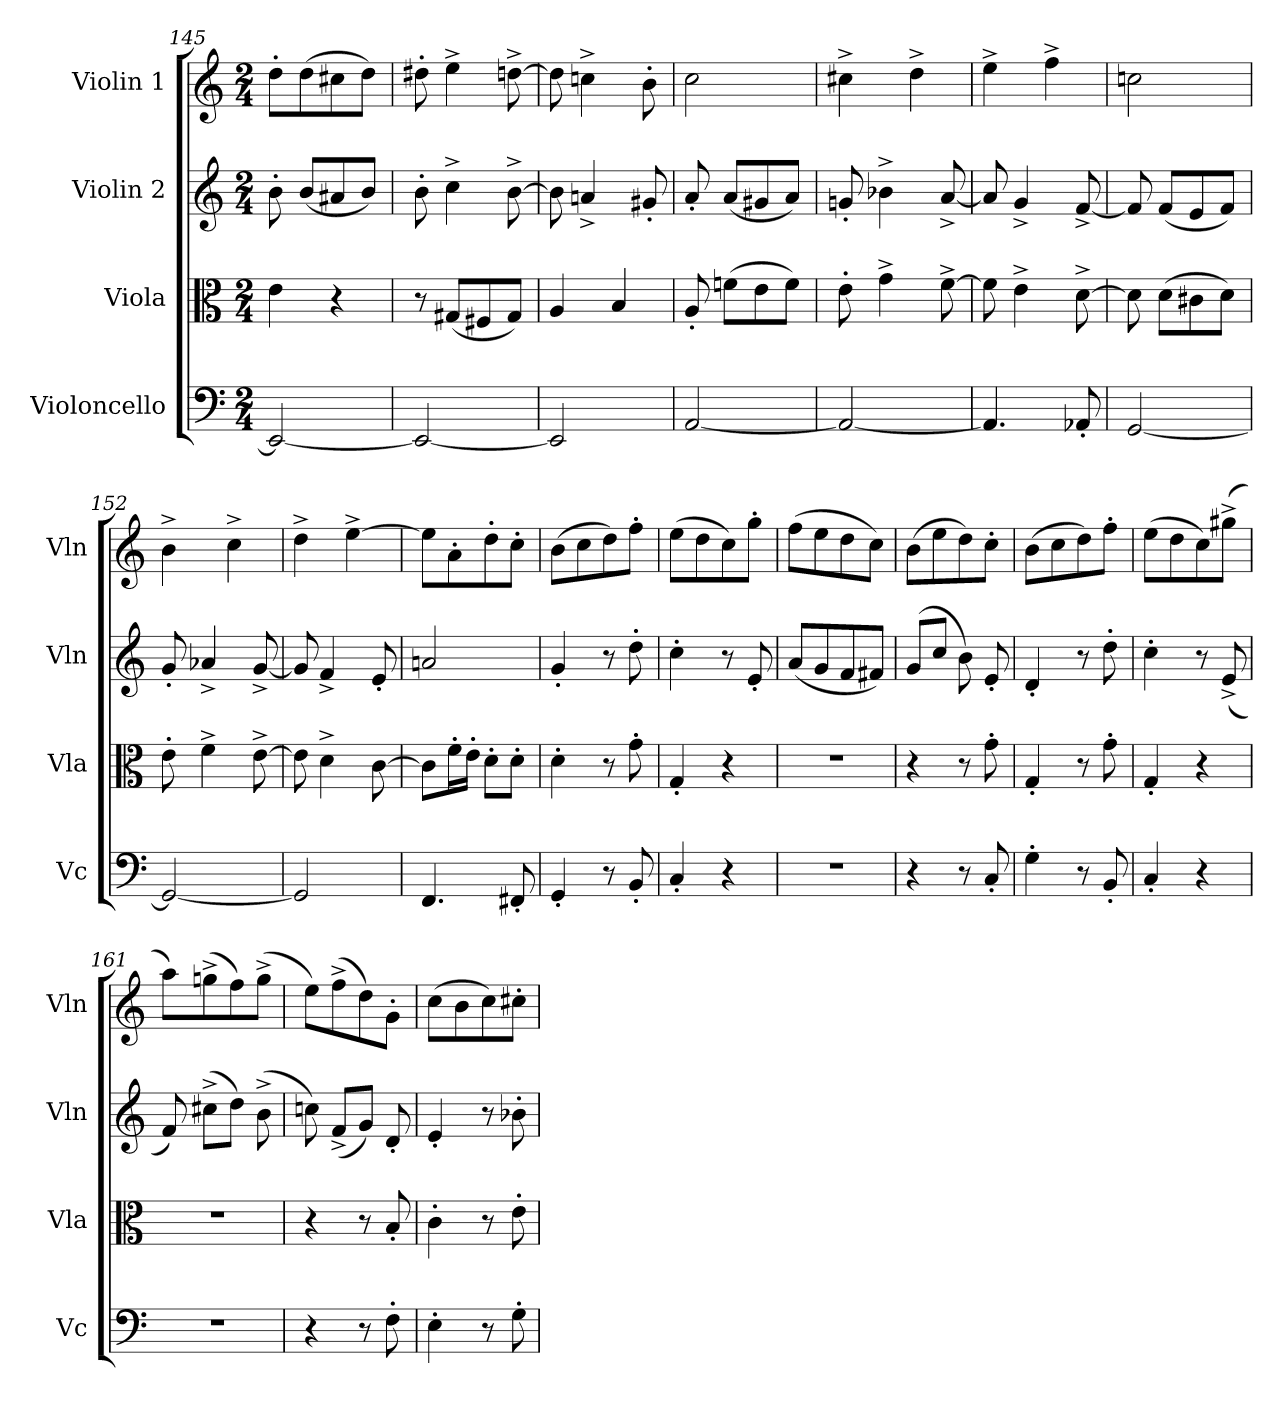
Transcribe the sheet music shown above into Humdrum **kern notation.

**kern	**kern	**kern	**kern
*part4	*part3	*part2	*part1
*staff4	*staff3	*staff2	*staff1
*I"Violoncello	*I"Viola	*I"Violin 2	*I"Violin 1
*I'Vc	*I'Vla	*I'Vln	*I'Vln
!!LO:LB:g=z
*clefF4	*clefC3	*clefG2	*clefG2
*k[]	*k[]	*k[]	*k[]
*M2/4	*M2/4	*M2/4	*M2/4
=145	=145	=145	=145
2EE/_	4e\	8b'\	8dd'\L
.	.	(8b/L	(8dd\
.	4r	8a#X/	8cc#X\
.	.	8b/J)	8dd\J)
=146	=146	=146	=146
2EE/_	8r	8b'\	8dd#X'\
.	(8G#X/L	4cc^\	4ee^\
.	8F#X/	.	.
.	8G#/J)	[8b^\	[8ddn^\
=147	=147	=147	=147
2EE/]	4A/	8b\]	8dd\]
.	.	4an^/	4ccn^\
.	4B/	.	.
.	.	8g#X'/	8b'\
=148	=148	=148	=148
[2AA/	8A'/	8a'/	2cc\
.	(8fn\L	(8a/L	.
.	8e\	8g#X/	.
.	8f\J)	8a/J)	.
=149	=149	=149	=149
2AA/_	8e'\	8gn'/	4cc#X^\
.	4g^\	4b-X^\	.
.	.	.	4dd^\
.	[8f^\	[8a^/	.
=150	=150	=150	=150
4.AA/]	8f\]	8a/]	4ee^\
.	4e^\	4g^/	.
.	.	.	4ff^\
8AA-X'/	[8d^\	[8f^/	.
=151	=151	=151	=151
[2GG/	8d\]	8f/]	2ccn\
.	(8d\L	(8f/L	.
.	8c#X\	8e/	.
.	8d\J)	8f/J)	.
=152	=152	=152	=152
2GG/_	8e'\	8g'/	4b^\
.	4f^\	4a-X^/	.
.	.	.	4cc^\
.	[8e^\	[8g^/	.
!!LO:LB:g=z
=153	=153	=153	=153
2GG/]	8e\]	8g/]	4dd^\
.	4d^\	4f^/	.
.	.	.	[4ee^\
.	[8c\	8e'/	.
=154	=154	=154	=154
4.FF/	8c\L]	2an/	8ee\L]
.	16f'\L	.	8a'\
.	16e'\JJ	.	.
.	8d'\L	.	8dd'\
8FF#X'/	8d'\J	.	8cc'\J
=155	=155	=155	=155
4GG'/	4d'\	4g'/	(8b\L
.	.	.	8cc\
8r	8r	8r	8dd\)
8BB'/	8g'\	8dd'\	8ff'\J
=156	=156	=156	=156
4C'/	4G'/	4cc'\	(8ee\L
.	.	.	8dd\
4r	4r	8r	8cc\)
.	.	8e'/	8gg'\J
=157	=157	=157	=157
2r	2r	(8a/L	(8ff\L
.	.	8g/	8ee\
.	.	8f/	8dd\
.	.	8f#X/J)	8cc\J)
=158	=158	=158	=158
4r	4r	(>8g/L	(8b\L
.	.	8cc/J	8ee\
8r	8r	8b\)	8dd\)
8C'/	8g'\	8e'/	8cc'\J
=159	=159	=159	=159
4G'\	4G'/	4d'/	(8b\L
.	.	.	8cc\
8r	8r	8r	8dd\)
8BB'/	8g'\	8dd'\	8ff'\J
=160	=160	=160	=160
4C'/	4G'/	4cc'\	(8ee\L
.	.	.	8dd\
4r	4r	8r	8cc\)
.	.	(8e^/	(8gg#X^\J
=161	=161	=161	=161
2r	2r	8f/)	8aa\L)
.	.	(8cc#X^\L	(8ggn^\
.	.	8dd\J)	8ff\)
.	.	(8b^\	(8gg^\J
!!LO:LB:g=z
=162	=162	=162	=162
4r	4r	8ccn\)	8ee\L)
.	.	(8f^/L	(8ff^\
8r	8r	8g/J)	8dd\)
8F'\	8B'/	8d'/	8g'\J
=163	=163	=163	=163
4E'\	4c'\	4e'/	(8cc\L
.	.	.	8b\
8r	8r	8r	8cc\)
8G'\	8e'\	8b-X'\	8cc#X'\J
=	=	=	=
*-	*-	*-	*-
